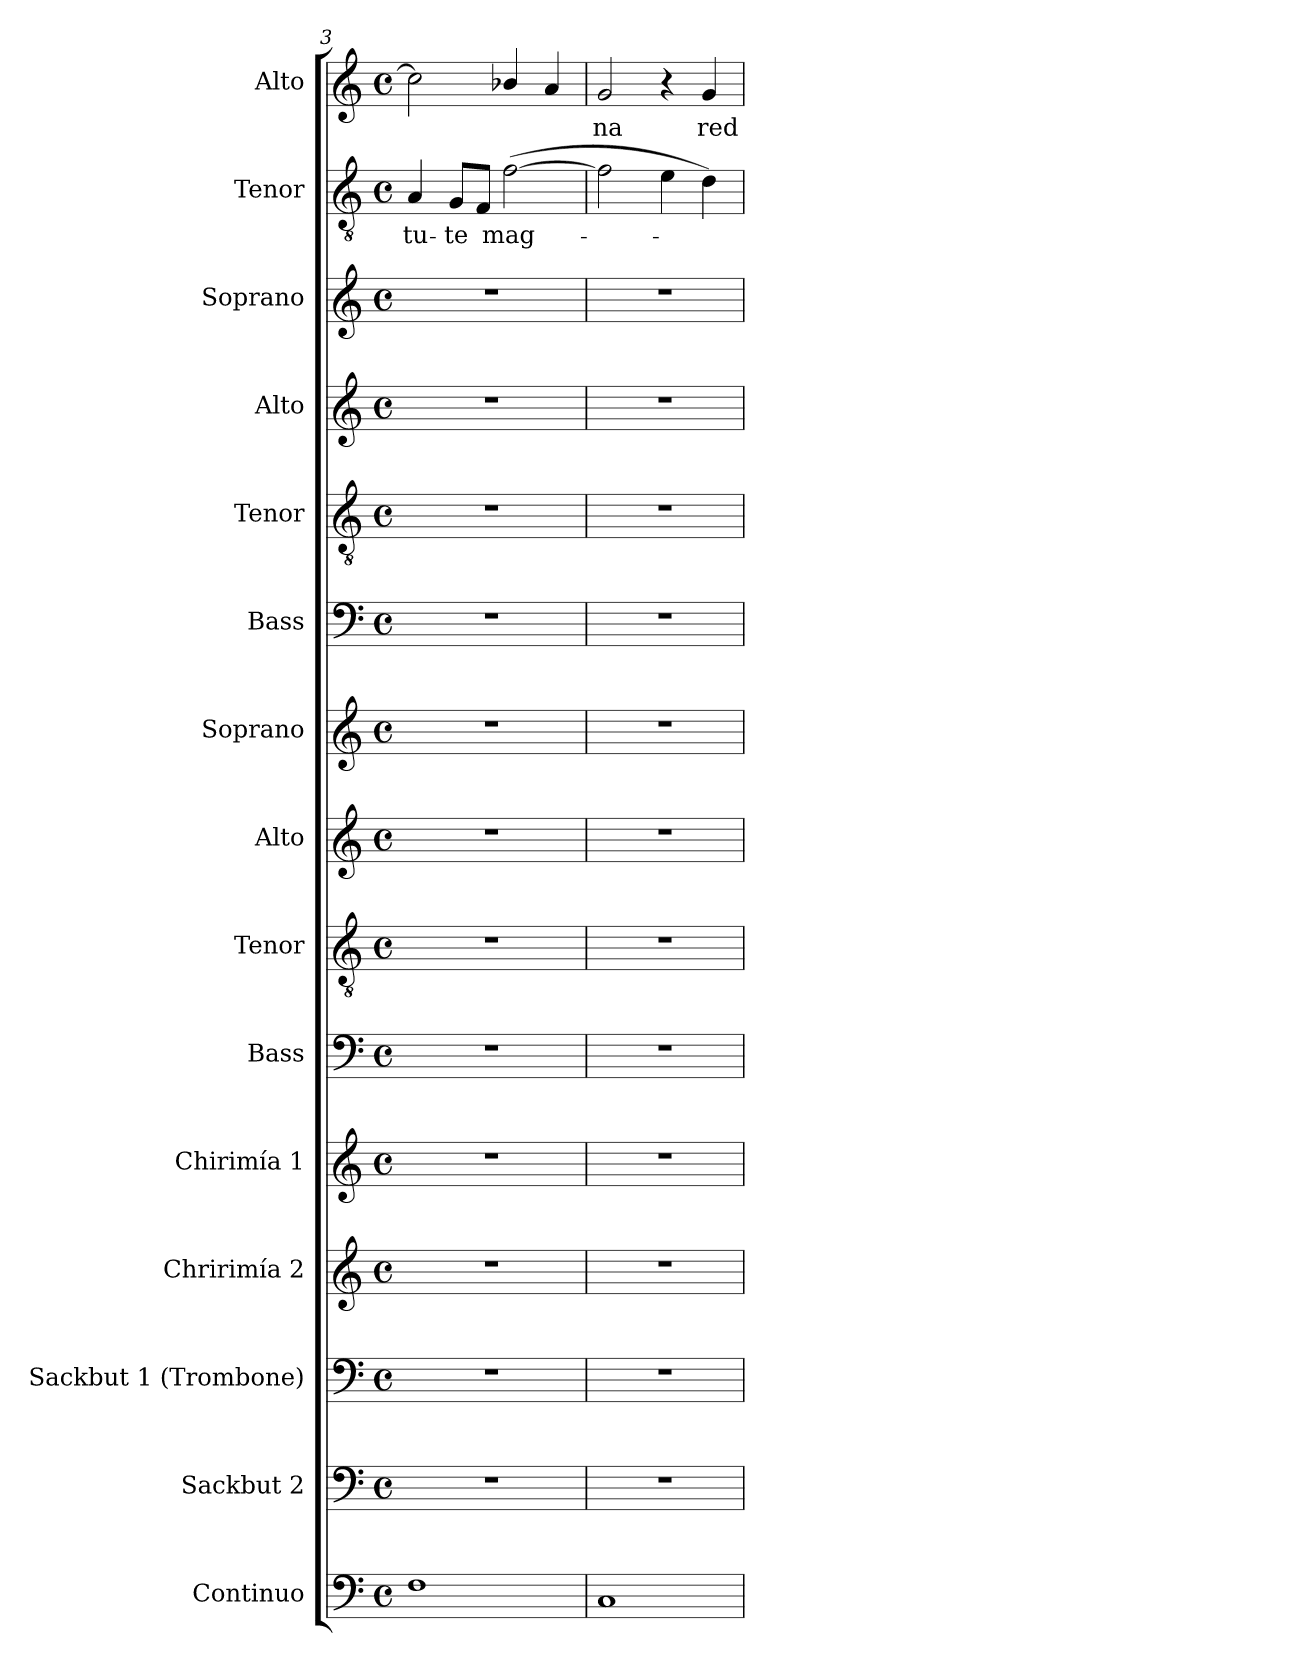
**kern	**kern	**kern	**kern	**kern	**kern	**kern	**kern	**kern	**kern	**kern	**kern	**kern	**kern	**text	**kern	**text
*part15	*part14	*part13	*part12	*part11	*part10	*part9	*part8	*part7	*part6	*part5	*part4	*part3	*part2	*part2	*part1	*part1
*staff15	*staff14	*staff13	*staff12	*staff11	*staff10	*staff9	*staff8	*staff7	*staff6	*staff5	*staff4	*staff3	*staff2	*staff2	*staff1	*staff1
*I"Continuo	*I"Sackbut 2	*I"Sackbut 1 (Trombone)	*I"Chririmía 2	*I"Chirimía 1	*I"Bass	*I"Tenor	*I"Alto	*I"Soprano	*I"Bass	*I"Tenor	*I"Alto	*I"Soprano	*I"Tenor	*	*I"Alto	*
*I'Cont.	*I'Scbt.	*I'Scbt.	*I'Chi.	*I'Chi.	*I'B.	*I'T.	*I'A.	*I'S.	*I'B.	*I'T.	*I'A.	*I'S.	*I'T.	*	*I'A.	*
*clefF4	*clefF4	*clefF4	*clefG2	*clefG2	*clefF4	*clefGv2	*clefG2	*clefG2	*clefF4	*clefGv2	*clefG2	*clefG2	*clefGv2	*	*clefG2	*
*	*	*	*	*	*	*ITrd7c12	*	*	*	*ITrd7c12	*	*	*ITrd7c12	*	*	*
*k[]	*k[]	*k[]	*k[]	*k[]	*k[]	*k[]	*k[]	*k[]	*k[]	*k[]	*k[]	*k[]	*k[]	*	*k[]	*
*C:	*C:	*C:	*C:	*C:	*C:	*C:	*C:	*C:	*C:	*C:	*C:	*C:	*C:	*	*C:	*
*M4/4	*M4/4	*M4/4	*M4/4	*M4/4	*M4/4	*M4/4	*M4/4	*M4/4	*M4/4	*M4/4	*M4/4	*M4/4	*M4/4	*	*M4/4	*
*met(c)	*met(c)	*met(c)	*met(c)	*met(c)	*met(c)	*met(c)	*met(c)	*met(c)	*met(c)	*met(c)	*met(c)	*met(c)	*met(c)	*	*met(c)	*
=3	=3	=3	=3	=3	=3	=3	=3	=3	=3	=3	=3	=3	=3	=3	=3	=3
!	!	!	!	!	!	!	!	!	!	!	!	!	!	!LO:LY:b:color=#000000	!	!
1Fi	1r	1r	1r	1r	1r	1r	1r	1r	1r	1r	1r	1r	4AAi/	-tu-	2cci\]	.
!	!	!	!	!	!	!	!	!	!	!	!	!	!	!LO:LY:b:color=#000000	!	!
.	.	.	.	.	.	.	.	.	.	.	.	.	8GGi/L	-te	.	.
.	.	.	.	.	.	.	.	.	.	.	.	.	8FFi/J	.	.	.
!	!	!	!	!	!	!	!	!	!	!	!	!	!	!LO:LY:b:color=#000000	!	!
.	.	.	.	.	.	.	.	.	.	.	.	.	([>2Fi\	mag-	4b-Xi/	.
.	.	.	.	.	.	.	.	.	.	.	.	.	.	.	4ai/	.
=4	=4	=4	=4	=4	=4	=4	=4	=4	=4	=4	=4	=4	=4	=4	=4	=4
!	!	!	!	!	!	!	!	!	!	!	!	!	!	!	!	!LO:LY:b:color=#000000
1Ci	1r	1r	1r	1r	1r	1r	1r	1r	1r	1r	1r	1r	2Fi\]	.	2gi/	-na
.	.	.	.	.	.	.	.	.	.	.	.	.	4Ei\	.	4r	.
!	!	!	!	!	!	!	!	!	!	!	!	!	!	!	!	!LO:LY:b:color=#000000
.	.	.	.	.	.	.	.	.	.	.	.	.	4Di\)	.	4gi/	red-
=	=	=	=	=	=	=	=	=	=	=	=	=	=	=	=	=
*-	*-	*-	*-	*-	*-	*-	*-	*-	*-	*-	*-	*-	*-	*-	*-	*-
